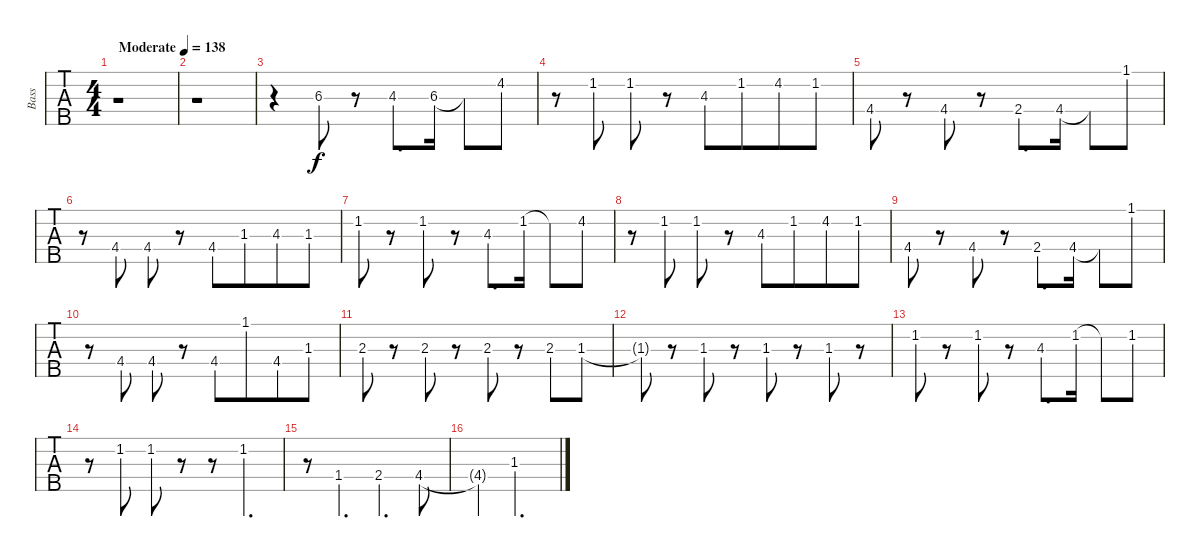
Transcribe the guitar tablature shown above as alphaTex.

\track ("Bass" "Bass") {instrument electricbassfinger}
\staff {tabs}
\tuning (G2 D2 A1 E1 B0) {hide}
\ts (4 4)
\tempo (138 "Moderate")
\clef f4
\ks gb
r.1{dy f instrument electricbassfinger} |
r.1 |
r.4 6.3.8 r.8 4.3.8{d} 6.3.16 6.3{t}.8 4.2.8 |
r.8 1.2.8 1.2.8 r.8 4.3.8 1.2.8{beam merge} 4.2.8 1.2.8 |
4.4.8 r.8 4.4.8 r.8 2.4.8{d} 4.4.16 4.4{t}.8 1.1.8 |
r.8 4.4.8 4.4.8 r.8 4.4.8 1.3.8{beam merge} 4.3.8 1.3.8 |
1.2.8 r.8 1.2.8 r.8 4.3.8{d} 1.2.16 1.2{t}.8 4.2.8 |
r.8 1.2.8 1.2.8 r.8 4.3.8 1.2.8{beam merge} 4.2.8 1.2.8 |
4.4.8 r.8 4.4.8 r.8 2.4.8{d} 4.4.16 4.4{t}.8 1.1.8 |
r.8 4.4.8 4.4.8 r.8 4.4.8{beam Up} 1.1.8{beam Up beam merge} 4.4.8{beam Up} 1.3.8{beam Up} |
2.3.8 r.8 2.3.8 r.8 2.3.8 r.8 2.3.8 1.3.8 |
1.3{t}.8 r.8 1.3.8 r.8 1.3.8 r.8 1.3.8 r.8 |
1.2.8 r.8 1.2.8 r.8 4.3.8{d} 1.2.16 1.2{t}.8 1.2.8 |
r.8 1.2.8 1.2.8 r.8 r.8 1.2.4{d} |
r.8 1.4.4{d} 2.4.4{d} 4.4.8 |
4.4{t}.4 1.3.2{d}
